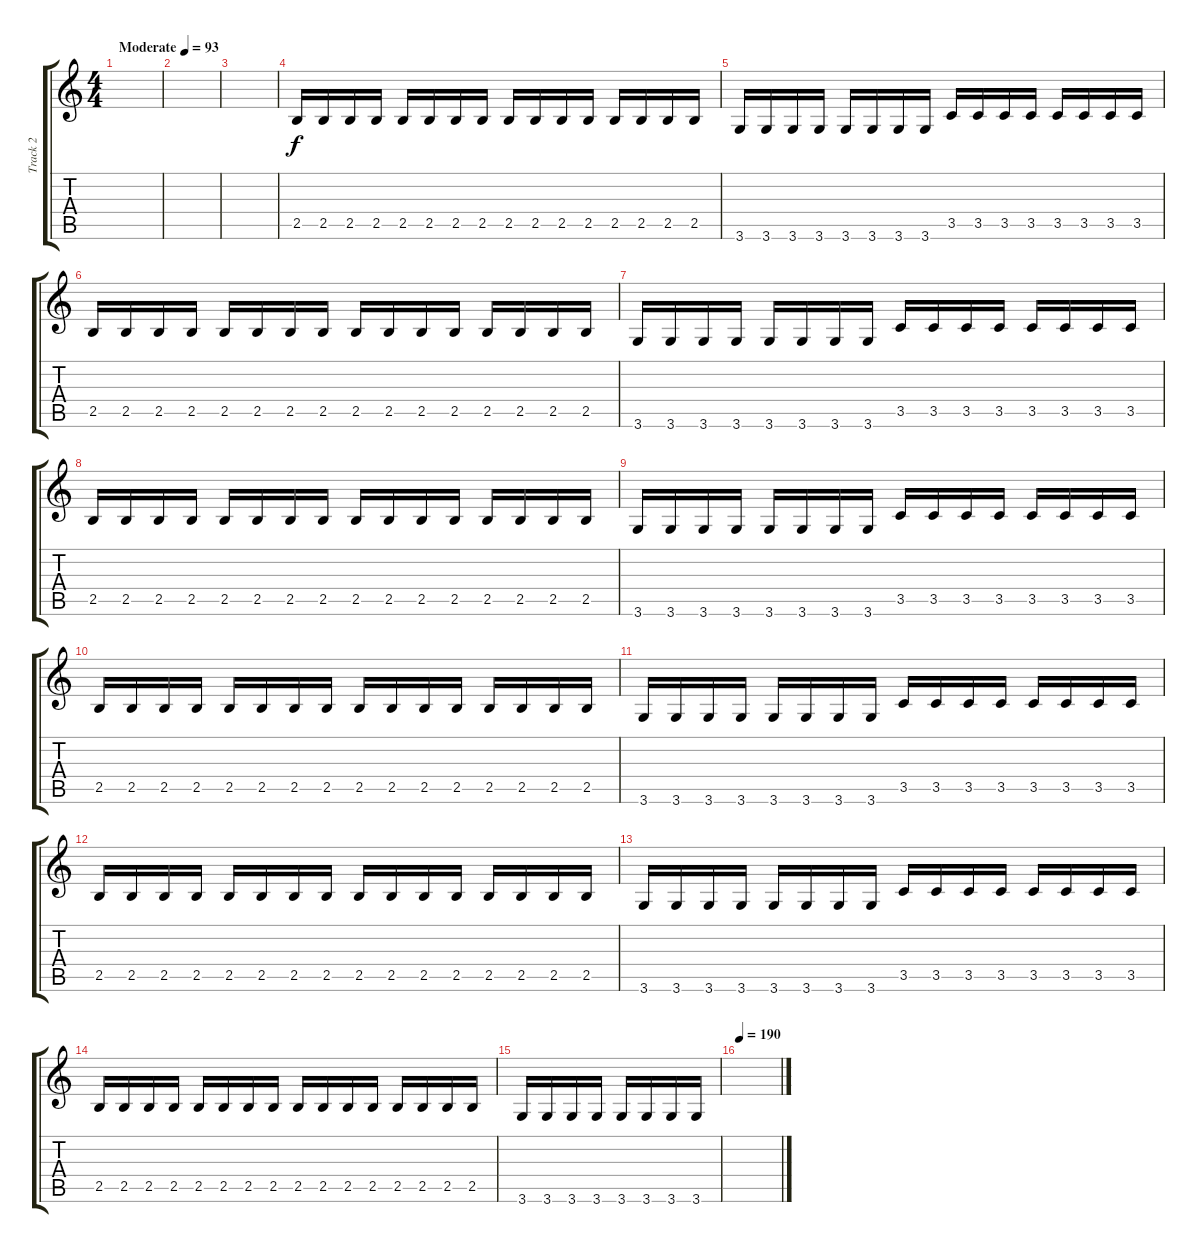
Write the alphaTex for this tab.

\track ("Track 2" "Track 2") {instrument overdrivenguitar}
\staff {score tabs}
\tuning (E4 B3 G3 D3 A2 E2) {hide}
\ts (4 4)
\tempo (93 "Moderate")
\clef g2
\ks c
|
|
|
2.5.16 2.5.16 2.5.16 2.5.16 2.5.16 2.5.16 2.5.16 2.5.16 2.5.16 2.5.16 2.5.16 2.5.16 2.5.16 2.5.16 2.5.16 2.5.16 |
3.6.16 3.6.16 3.6.16 3.6.16 3.6.16 3.6.16 3.6.16 3.6.16 3.5.16 3.5.16 3.5.16 3.5.16 3.5.16 3.5.16 3.5.16 3.5.16 |
2.5.16 2.5.16 2.5.16 2.5.16 2.5.16 2.5.16 2.5.16 2.5.16 2.5.16 2.5.16 2.5.16 2.5.16 2.5.16 2.5.16 2.5.16 2.5.16 |
3.6.16 3.6.16 3.6.16 3.6.16 3.6.16 3.6.16 3.6.16 3.6.16 3.5.16 3.5.16 3.5.16 3.5.16 3.5.16 3.5.16 3.5.16 3.5.16 |
2.5.16 2.5.16 2.5.16 2.5.16 2.5.16 2.5.16 2.5.16 2.5.16 2.5.16 2.5.16 2.5.16 2.5.16 2.5.16 2.5.16 2.5.16 2.5.16 |
3.6.16 3.6.16 3.6.16 3.6.16 3.6.16 3.6.16 3.6.16 3.6.16 3.5.16 3.5.16 3.5.16 3.5.16 3.5.16 3.5.16 3.5.16 3.5.16 |
2.5.16 2.5.16 2.5.16 2.5.16 2.5.16 2.5.16 2.5.16 2.5.16 2.5.16 2.5.16 2.5.16 2.5.16 2.5.16 2.5.16 2.5.16 2.5.16 |
3.6.16 3.6.16 3.6.16 3.6.16 3.6.16 3.6.16 3.6.16 3.6.16 3.5.16 3.5.16 3.5.16 3.5.16 3.5.16 3.5.16 3.5.16 3.5.16 |
2.5.16 2.5.16 2.5.16 2.5.16 2.5.16 2.5.16 2.5.16 2.5.16 2.5.16 2.5.16 2.5.16 2.5.16 2.5.16 2.5.16 2.5.16 2.5.16 |
3.6.16 3.6.16 3.6.16 3.6.16 3.6.16 3.6.16 3.6.16 3.6.16 3.5.16 3.5.16 3.5.16 3.5.16 3.5.16 3.5.16 3.5.16 3.5.16 |
2.5.16 2.5.16 2.5.16 2.5.16 2.5.16 2.5.16 2.5.16 2.5.16 2.5.16 2.5.16 2.5.16 2.5.16 2.5.16 2.5.16 2.5.16 2.5.16 |
3.6.16 3.6.16 3.6.16 3.6.16 3.6.16 3.6.16 3.6.16 3.6.16 |
\tempo 190
